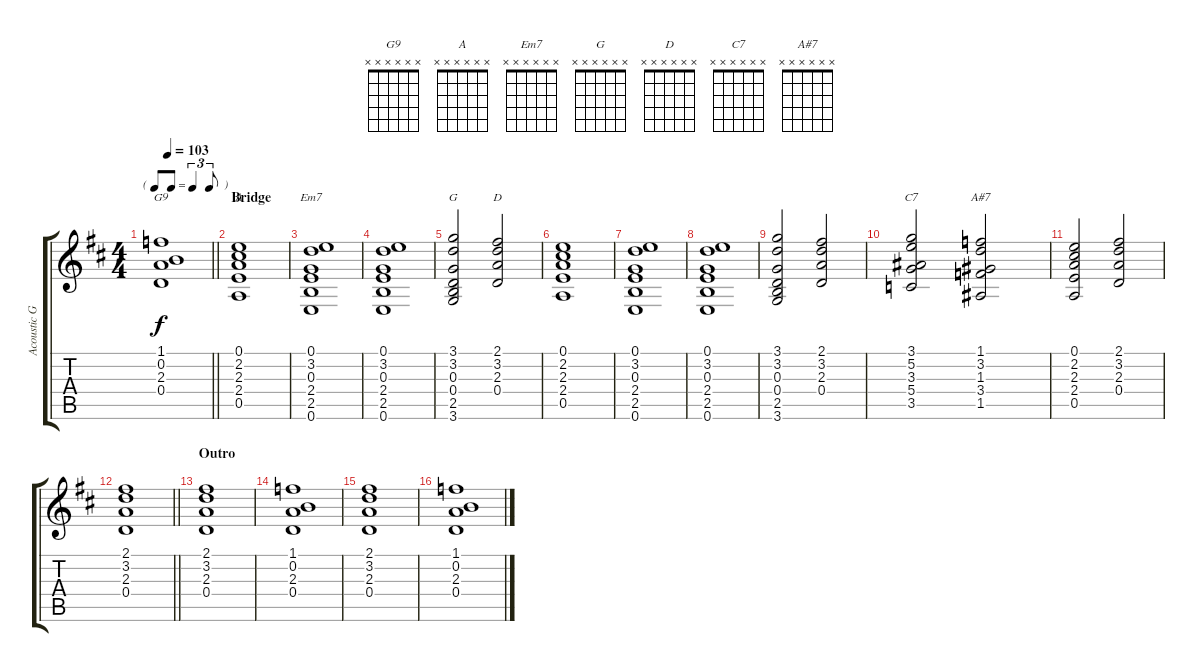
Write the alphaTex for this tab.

\track ("Acoustic Guitar" "Acoustic G") {instrument acousticguitarsteel}
\staff {score tabs}
\tuning (E4 B3 G3 D3 A2 E2) {hide}
\chord ("G9" x x x x x x)
\chord ("A" x x x x x x)
\chord ("Em7" x x x x x x)
\chord ("G" x x x x x x)
\chord ("D" x x x x x x)
\chord ("C7" x x x x x x)
\chord ("A#7" x x x x x x)
\ts (4 4)
\tf triplet8th
\tempo 103
\clef g2
\barLineRight lightlight
\ks d
(1.1 0.2 2.3 0.4).1{ch "G9" dy f} |
\section ("" "Bridge")
(0.1 2.2 2.3 2.4 0.5).1{ch "A"} |
(0.1 3.2 0.3 2.4 2.5 0.6).1{ch "Em7"} |
(0.1 3.2 0.3 2.4 2.5 0.6).1 |
(3.1 3.2 0.3 0.4 2.5 3.6).2{ch "G"} (2.1 3.2 2.3 0.4).2{ch "D"} |
(0.1 2.2 2.3 2.4 0.5).1 |
(0.1 3.2 0.3 2.4 2.5 0.6).1 |
(0.1 3.2 0.3 2.4 2.5 0.6).1 |
(3.1 3.2 0.3 0.4 2.5 3.6).2 (2.1 3.2 2.3 0.4).2 |
(3.1 5.2 3.3 5.4 3.5).2{ch "C7"} (1.1 3.2 1.3 3.4 1.5).2{ch "A#7"} |
(0.1 2.2 2.3 2.4 0.5).2 (2.1 3.2 2.3 0.4).2 |
\barLineRight lightlight
(2.1 3.2 2.3 0.4).1 |
\section ("" "Outro")
(2.1 3.2 2.3 0.4).1 |
(1.1 0.2 2.3 0.4).1 |
(2.1 3.2 2.3 0.4).1 |
(1.1 0.2 2.3 0.4).1
